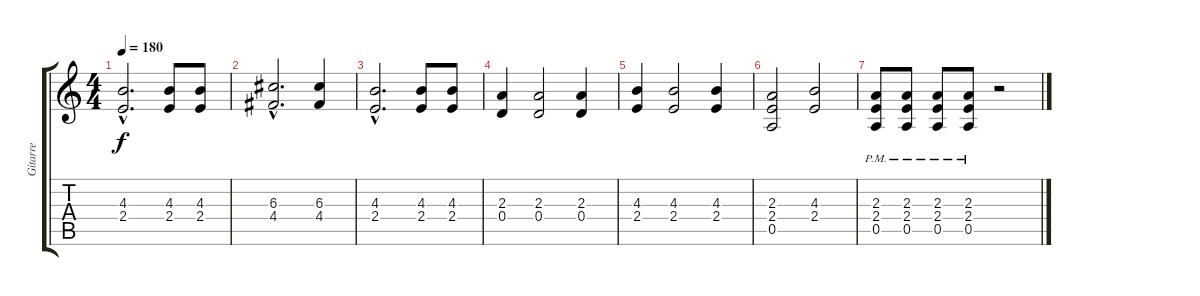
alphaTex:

\track ("Gitarre" "Gitarre") {instrument distortionguitar}
\staff {score tabs}
\tuning (E4 B3 G3 D3 A2 E2) {hide}
\ts (4 4)
\tempo 180
\clef g2
\ks c
(4.3{hac} 2.4{hac}).2{d dy f} (4.3 2.4).8 (4.3 2.4).8 |
(6.3{hac} 4.4{hac}).2{d} (6.3 4.4).4 |
(4.3{hac} 2.4{hac}).2{d} (4.3 2.4).8 (4.3 2.4).8 |
(2.3 0.4).4 (2.3 0.4).2 (2.3 0.4).4 |
(4.3 2.4).4 (4.3 2.4).2 (4.3 2.4).4 |
(2.3 2.4 0.5).2 (4.3 2.4).2 |
(2.3{pm} 2.4{pm} 0.5{pm}).8 (2.3{pm} 2.4{pm} 0.5{pm}).8 (2.3{pm} 2.4{pm} 0.5{pm}).8 (2.3{pm} 2.4{pm} 0.5{pm}).8 r.2
